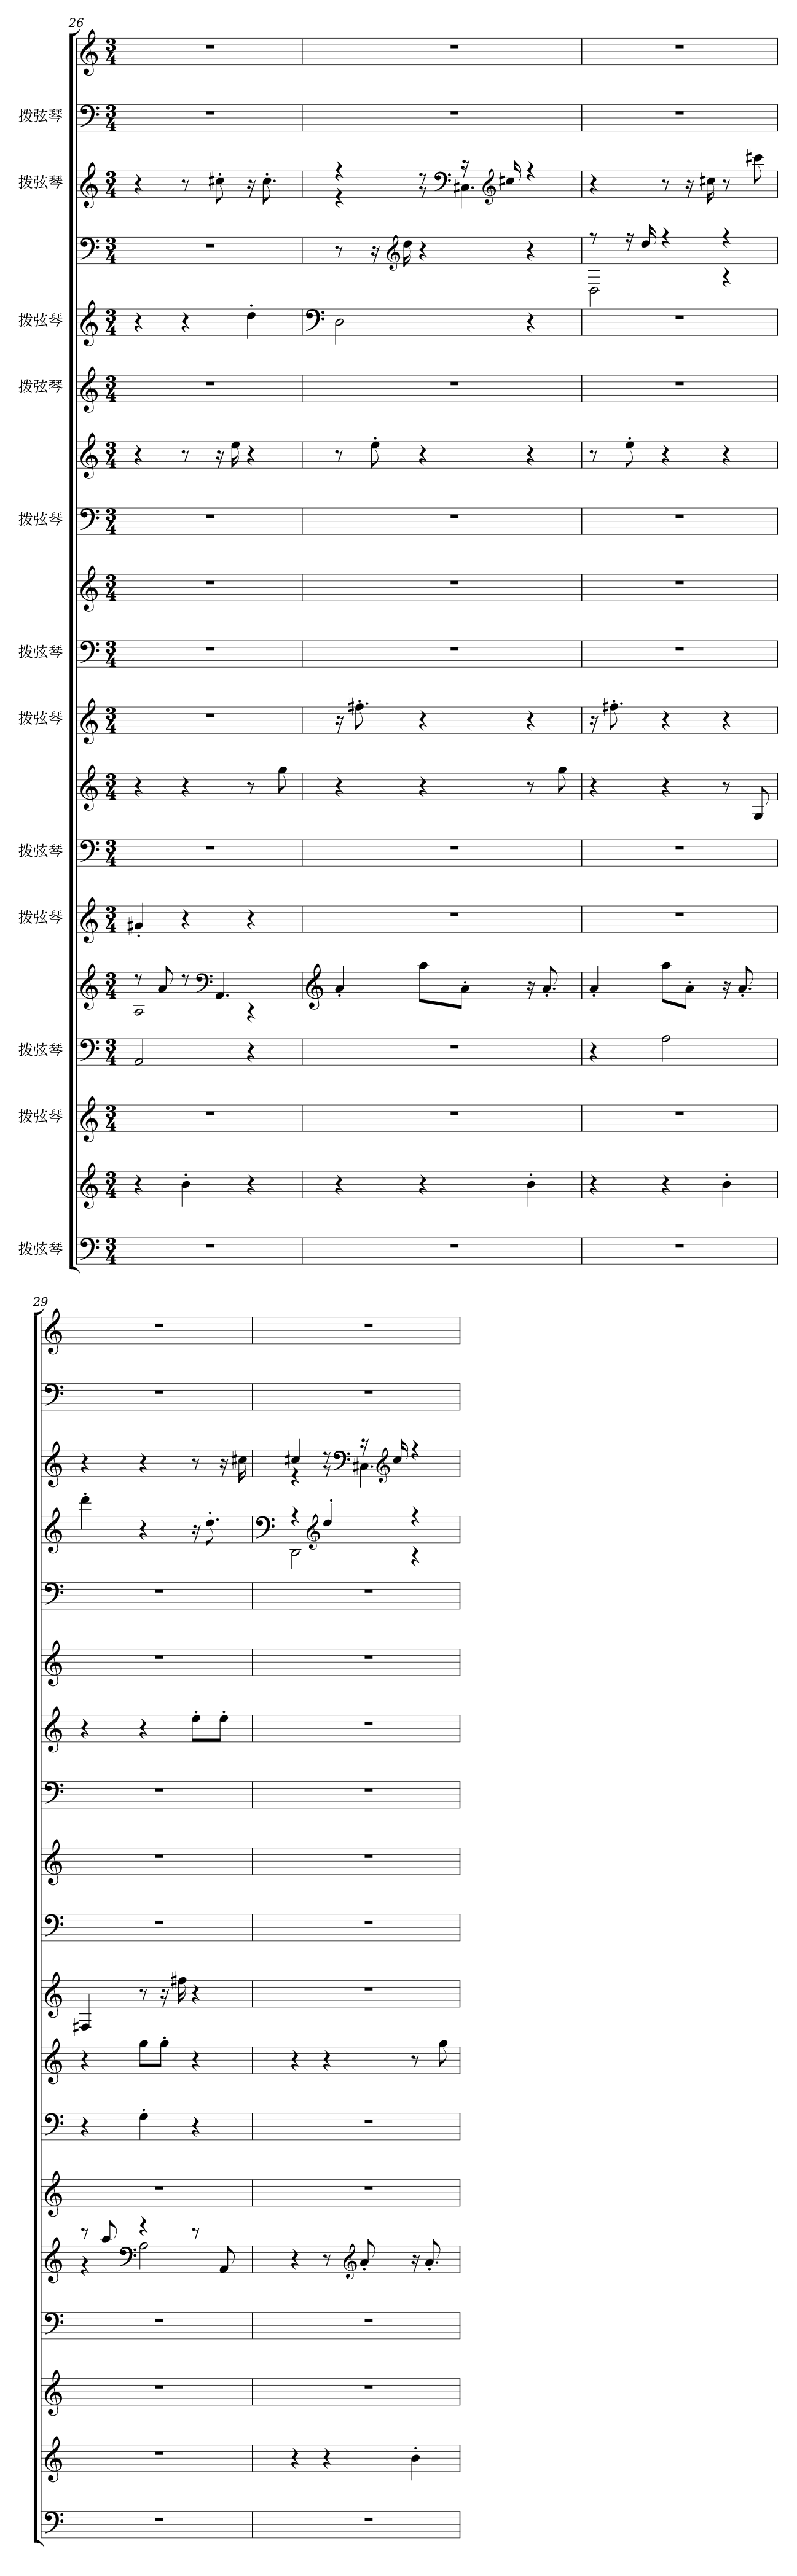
**kern	**kern	**kern	**kern	**kern	**kern	**kern	**kern	**kern	**kern	**kern	**kern	**kern	**kern	**kern	**kern	**kern	**kern	**kern
*part12	*part12	*part11	*part10	*part10	*part9	*part8	*part8	*part7	*part6	*part6	*part5	*part5	*part4	*part3	*part3	*part2	*part1	*part1
*staff19	*staff18	*staff17	*staff16	*staff15	*staff14	*staff13	*staff12	*staff11	*staff10	*staff9	*staff8	*staff7	*staff6	*staff5	*staff4	*staff3	*staff2	*staff1
*I"拨弦琴	*	*I"拨弦琴	*I"拨弦琴	*	*I"拨弦琴	*I"拨弦琴	*	*I"拨弦琴	*I"拨弦琴	*	*I"拨弦琴	*	*I"拨弦琴	*I"拨弦琴	*	*I"拨弦琴	*I"拨弦琴	*
*clefF4	*clefG2	*clefG2	*clefF4	*clefG2	*clefG2	*clefF4	*clefG2	*clefG2	*clefF4	*clefG2	*clefF4	*clefG2	*clefG2	*clefG2	*clefF4	*clefG2	*clefF4	*clefG2
*k[]	*k[]	*k[]	*k[]	*k[]	*k[]	*k[]	*k[]	*k[]	*k[]	*k[]	*k[]	*k[]	*k[]	*k[]	*k[]	*k[]	*k[]	*k[]
*M3/4	*M3/4	*M3/4	*M3/4	*M3/4	*M3/4	*M3/4	*M3/4	*M3/4	*M3/4	*M3/4	*M3/4	*M3/4	*M3/4	*M3/4	*M3/4	*M3/4	*M3/4	*M3/4
=26	=26	=26	=26	=26	=26	=26	=26	=26	=26	=26	=26	=26	=26	=26	=26	=26	=26	=26
*	*	*	*	*^	*	*	*	*	*	*	*	*	*	*	*	*	*	*
2.r	4r	2.r	2AA/	8r	2A\	4g#X'/	2.r	4r	2.r	2.r	2.r	2.r	4r	2.r	4r	2.r	4r	2.r	2.r
.	.	.	.	8a/	.	.	.	.	.	.	.	.	.	.	.	.	.	.	.
.	4b'\	.	.	8r	.	4r	.	4r	.	.	.	.	8r	.	4r	.	8r	.	.
*	*	*	*	*clefF4	*	*	*	*	*	*	*	*	*	*	*	*	*	*	*
.	.	.	.	4.AA/	.	.	.	.	.	.	.	.	16r	.	.	.	8cc#X'\	.	.
.	.	.	.	.	.	.	.	.	.	.	.	.	16ee\	.	.	.	.	.	.
.	4r	.	4r	.	4r	4r	.	8r	.	.	.	.	4r	.	4dd'\	.	16r	.	.
.	.	.	.	.	.	.	.	.	.	.	.	.	.	.	.	.	8.cc#'\	.	.
.	.	.	.	.	.	.	.	8gg\	.	.	.	.	.	.	.	.	.	.	.
*	*	*	*	*v	*v	*	*	*	*	*	*	*	*	*	*	*	*	*	*
=27	=27	=27	=27	=27	=27	=27	=27	=27	=27	=27	=27	=27	=27	=27	=27	=27	=27	=27
*	*	*	*	*clefG2	*	*	*	*	*	*	*	*	*	*clefF4	*	*	*	*
*	*	*	*	*	*	*	*	*	*	*	*	*	*	*	*	*^	*	*
2.r	4r	2.r	2.r	4a'/	2.r	2.r	4r	16r	2.r	2.r	2.r	8r	2.r	2D\	8r	4r	4r	2.r	2.r
.	.	.	.	.	.	.	.	8.ff#X'\	.	.	.	.	.	.	.	.	.	.	.
.	.	.	.	.	.	.	.	.	.	.	.	8ee'\	.	.	16r	.	.	.	.
*	*	*	*	*	*	*	*	*	*	*	*	*	*	*	*clefG2	*	*	*	*
.	.	.	.	.	.	.	.	.	.	.	.	.	.	.	16dd\	.	.	.	.
.	4r	.	.	8aa\L	.	.	4r	4r	.	.	.	4r	.	.	4r	8r	8r	.	.
*	*	*	*	*	*	*	*	*	*	*	*	*	*	*	*	*clefF4	*	*	*
.	.	.	.	8a'\J	.	.	.	.	.	.	.	.	.	.	.	16r	4.C#X\	.	.
*	*	*	*	*	*	*	*	*	*	*	*	*	*	*	*	*clefG2	*	*	*
.	.	.	.	.	.	.	.	.	.	.	.	.	.	.	.	16cc#X/	.	.	.
.	4b'\	.	.	16r	.	.	8r	4r	.	.	.	4r	.	4r	4r	4r	.	.	.
.	.	.	.	8.a'/	.	.	.	.	.	.	.	.	.	.	.	.	.	.	.
.	.	.	.	.	.	.	8gg\	.	.	.	.	.	.	.	.	.	.	.	.
*	*	*	*	*	*	*	*	*	*	*	*	*	*	*	*	*v	*v	*	*
!!LO:PB:g=z
=28	=28	=28	=28	=28	=28	=28	=28	=28	=28	=28	=28	=28	=28	=28	=28	=28	=28	=28
*	*	*	*	*	*	*	*	*	*	*	*	*	*	*	*^	*	*	*
2.r	4r	2.r	4r	4a'/	2.r	2.r	4r	16r	2.r	2.r	2.r	8r	2.r	2.r	8r	2D\	4r	2.r	2.r
.	.	.	.	.	.	.	.	8.ff#X'\	.	.	.	.	.	.	.	.	.	.	.
.	.	.	.	.	.	.	.	.	.	.	.	8ee'\	.	.	16r	.	.	.	.
.	.	.	.	.	.	.	.	.	.	.	.	.	.	.	16dd/	.	.	.	.
.	4r	.	2A\	8aa\L	.	.	4r	4r	.	.	.	4r	.	.	4r	.	8r	.	.
.	.	.	.	8a'\J	.	.	.	.	.	.	.	.	.	.	.	.	16r	.	.
.	.	.	.	.	.	.	.	.	.	.	.	.	.	.	.	.	16cc#X\	.	.
.	4b'\	.	.	16r	.	.	8r	4r	.	.	.	4r	.	.	4r	4r	8r	.	.
.	.	.	.	8.a'/	.	.	.	.	.	.	.	.	.	.	.	.	.	.	.
.	.	.	.	.	.	.	8G/	.	.	.	.	.	.	.	.	.	8ccc#X\	.	.
*	*	*	*	*	*	*	*	*	*	*	*	*	*	*	*v	*v	*	*	*
=29	=29	=29	=29	=29	=29	=29	=29	=29	=29	=29	=29	=29	=29	=29	=29	=29	=29	=29
*	*	*	*	*^	*	*	*	*	*	*	*	*	*	*	*	*	*	*
2.r	2.r	2.r	2.r	8r	4r	2.r	4r	4r	4F#X/	2.r	2.r	2.r	4r	2.r	2.r	4ddd'\	4r	2.r	2.r
.	.	.	.	8aa/	.	.	.	.	.	.	.	.	.	.	.	.	.	.	.
*	*	*	*	*clefF4	*	*	*	*	*	*	*	*	*	*	*	*	*	*	*
.	.	.	.	4r	2A\	.	4G'\	8gg\L	8r	.	.	.	4r	.	.	4r	4r	.	.
.	.	.	.	.	.	.	.	8gg'\J	16r	.	.	.	.	.	.	.	.	.	.
.	.	.	.	.	.	.	.	.	16ff#X\	.	.	.	.	.	.	.	.	.	.
.	.	.	.	8r	.	.	4r	4r	4r	.	.	.	8ee'\L	.	.	16r	8r	.	.
.	.	.	.	.	.	.	.	.	.	.	.	.	.	.	.	8.dd'\	.	.	.
.	.	.	.	8AA/	.	.	.	.	.	.	.	.	8ee'\J	.	.	.	16r	.	.
.	.	.	.	.	.	.	.	.	.	.	.	.	.	.	.	.	16cc#X\	.	.
*	*	*	*	*v	*v	*	*	*	*	*	*	*	*	*	*	*	*	*	*
=30	=30	=30	=30	=30	=30	=30	=30	=30	=30	=30	=30	=30	=30	=30	=30	=30	=30	=30
*	*	*	*	*	*	*	*	*	*	*	*	*	*	*	*clefF4	*	*	*
*	*	*	*	*	*	*	*	*	*	*	*	*	*	*	*^	*^	*	*
2.r	4r	2.r	2.r	4r	2.r	2.r	4r	2.r	2.r	2.r	2.r	2.r	2.r	2.r	4r	2DD\	4cc#X/	4r	2.r	2.r
*	*	*	*	*	*	*	*	*	*	*	*	*	*	*	*clefG2	*	*	*	*	*
.	4r	.	.	8r	.	.	4r	.	.	.	.	.	.	.	4dd'/	.	8r	8r	.	.
*	*	*	*	*clefG2	*	*	*	*	*	*	*	*	*	*	*	*	*clefF4	*	*	*
.	.	.	.	8a'/	.	.	.	.	.	.	.	.	.	.	.	.	16r	4.C#X\	.	.
*	*	*	*	*	*	*	*	*	*	*	*	*	*	*	*	*	*clefG2	*	*	*
.	.	.	.	.	.	.	.	.	.	.	.	.	.	.	.	.	16cc#/	.	.	.
.	4b'\	.	.	16r	.	.	8r	.	.	.	.	.	.	.	4r	4r	4r	.	.	.
.	.	.	.	8.a'/	.	.	.	.	.	.	.	.	.	.	.	.	.	.	.	.
.	.	.	.	.	.	.	8gg\	.	.	.	.	.	.	.	.	.	.	.	.	.
*	*	*	*	*	*	*	*	*	*	*	*	*	*	*	*v	*v	*	*	*	*
*	*	*	*	*	*	*	*	*	*	*	*	*	*	*	*	*v	*v	*	*
=	=	=	=	=	=	=	=	=	=	=	=	=	=	=	=	=	=	=
*-	*-	*-	*-	*-	*-	*-	*-	*-	*-	*-	*-	*-	*-	*-	*-	*-	*-	*-
